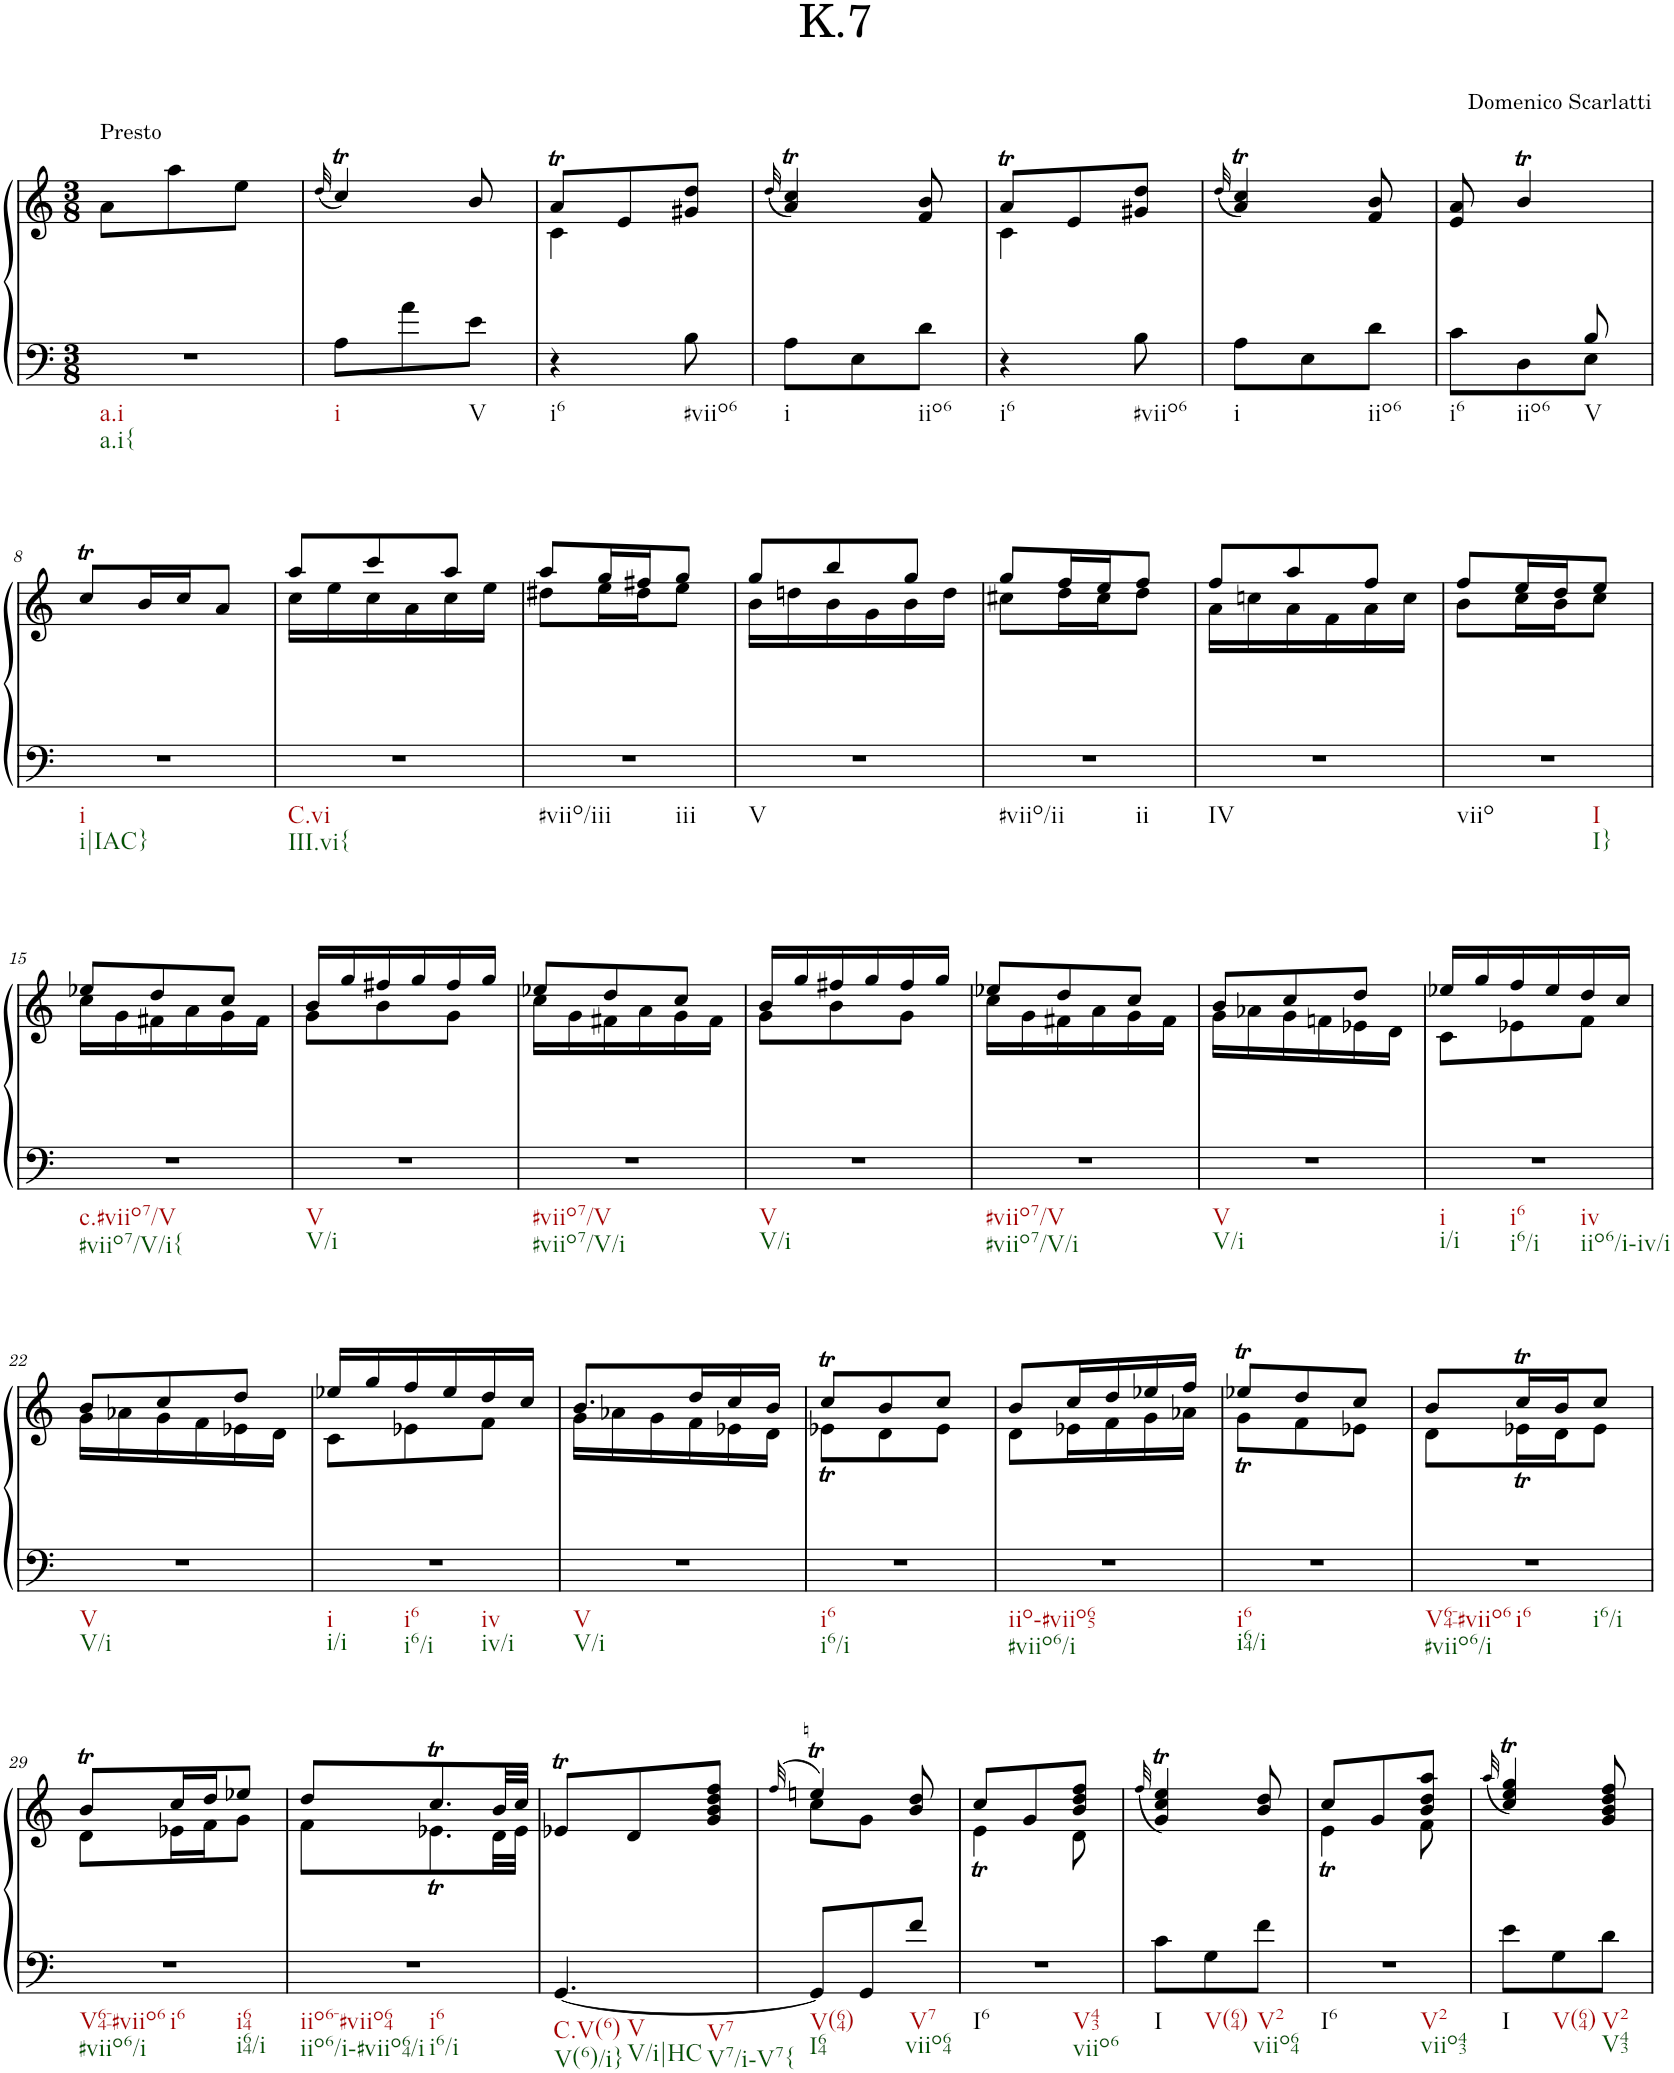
**kern	**kern
*part1	*part1
*staff2	*staff1
*I"Piano	*
*I'Pno.	*
*clefF4	*clefG2
*k[]	*k[]
*M3/8	*M3/8
=1	=1
!	!LO:TX:a:t=Presto
!LO:TX:b:t=a.i	!
!LO:TX:b:t=a.i{	!
4.r	8a\L
.	8aa\
.	8ee\J
=2	=2
.	(32qdd/
!LO:TX:b:t=i	!
8A\L	4ccT/)
8a\	.
!LO:TX:b:t=V	!
8e\J	8b/
=3	=3
*	*^
!LO:TX:b:t=i6	!	!
4r	8aT/L	4c\
.	8e/	.
!LO:TX:b:t=#viio6	!	!
8B\	8g#X/ 8dd/J	8ryy
*	*v	*v
=4	=4
.	(32qdd/
!LO:TX:b:t=i	!
8A\L	4a/T 4cc/T)
8E\	.
!LO:TX:b:t=iio6	!
8d\J	8f/ 8b/
=5	=5
*	*^
!LO:TX:b:t=i6	!	!
4r	8aT/L	4c\
.	8e/	.
!LO:TX:b:t=#viio6	!	!
8B\	8g#X/ 8dd/J	8ryy
*	*v	*v
=6	=6
.	(32qdd/
!LO:TX:b:t=i	!
8A\L	4a/T 4cc/T)
8E\	.
!LO:TX:b:t=iio6	!
8d\J	8f/ 8b/
=7	=7
*^	*
!LO:TX:b:t=i6	!	!
8c\L	4ryy	8e/ 8a/
!LO:TX:b:t=iio6	!	!
8D\	.	4bt/
!LO:TX:b:t=V	!	!
8E\J	8B/	.
!!LO:LB:g=z
=8	=8	=8
!LO:TX:b:t=i	!	!
!LO:TX:b:t=i|IAC}	!	!
*v	*v	*
4.r	8ccT/L
.	16b/L
.	16cc/J
.	8a/J
=9	=9
*	*^
!LO:TX:b:t=C.vi	!	!
!LO:TX:b:t=III.vi{	!	!
4.r	8aa/L	16cc\LL
.	.	16ee\
.	8ccc/	16cc\
.	.	16a\
.	8aa/J	16cc\
.	.	16ee\JJ
=10	=10	=10
!LO:TX:b:t=#viio/iii	!	!
!LO:TX:b:t=iii	!	!
4.r	8aa/L	8dd#X\L
.	16gg/L	16ee\L
.	16ff#X/J	16dd#\J
.	8gg/J	8ee\J
=11	=11	=11
!LO:TX:b:t=V	!	!
4.r	8gg/L	16b\LL
.	.	16ddn\
.	8bb/	16b\
.	.	16g\
.	8gg/J	16b\
.	.	16dd\JJ
=12	=12	=12
!LO:TX:b:t=#viio/ii	!	!
!LO:TX:b:t=ii	!	!
4.r	8gg/L	8cc#X\L
.	16ff/L	16dd\L
.	16ee/J	16cc#\J
.	8ff/J	8dd\J
=13	=13	=13
!LO:TX:b:t=IV	!	!
4.r	8ff/L	16a\LL
.	.	16ccn\
.	8aa/	16a\
.	.	16f\
.	8ff/J	16a\
.	.	16cc\JJ
=14	=14	=14
!LO:TX:b:t=viio	!	!
!LO:TX:b:t=I	!	!
!LO:TX:b:t=I}	!	!
4.r	8ff/L	8b\L
.	16ee/L	16cc\L
.	16dd/J	16b\J
.	8ee/J	8cc\J
!!LO:LB:g=z	!!
=15	=15	=15
!LO:TX:b:t=c.#viio7/V	!	!
!LO:TX:b:t=#viio7/V/i{	!	!
4.r	8ee-X/L	16cc\LL
.	.	16g\
.	8dd/	16f#X\
.	.	16a\
.	8cc/J	16g\
.	.	16f#\JJ
=16	=16	=16
!LO:TX:b:t=V	!	!
!LO:TX:b:t=V/i	!	!
4.r	16b/LL	8g\L
.	16gg/	.
.	16ff#X/	8b\
.	16gg/	.
.	16ff#/	8g\J
.	16gg/JJ	.
=17	=17	=17
!LO:TX:b:t=#viio7/V	!	!
!LO:TX:b:t=#viio7/V/i	!	!
4.r	8ee-X/L	16cc\LL
.	.	16g\
.	8dd/	16f#X\
.	.	16a\
.	8cc/J	16g\
.	.	16f#\JJ
=18	=18	=18
!LO:TX:b:t=V	!	!
!LO:TX:b:t=V/i	!	!
4.r	16b/LL	8g\L
.	16gg/	.
.	16ff#X/	8b\
.	16gg/	.
.	16ff#/	8g\J
.	16gg/JJ	.
=19	=19	=19
!LO:TX:b:t=#viio7/V	!	!
!LO:TX:b:t=#viio7/V/i	!	!
4.r	8ee-X/L	16cc\LL
.	.	16g\
.	8dd/	16f#X\
.	.	16a\
.	8cc/J	16g\
.	.	16f#\JJ
=20	=20	=20
!LO:TX:b:t=V	!	!
!LO:TX:b:t=V/i	!	!
4.r	8b/L	16g\LL
.	.	16a-X\
.	8cc/	16g\
.	.	16fn\
.	8dd/J	16e-X\
.	.	16d\JJ
=21	=21	=21
!LO:TX:b:t=i	!	!
!LO:TX:b:t=i/i	!	!
!LO:TX:b:t=i6	!	!
!LO:TX:b:t=i6/i	!	!
!LO:TX:b:t=iv	!	!
!LO:TX:b:t=iio6/i-iv/i	!	!
4.r	16ee-X/LL	8c\L
.	16gg/	.
.	16ff/	8e-X\
.	16ee-/	.
.	16dd/	8f\J
.	16cc/JJ	.
!!LO:LB:g=z	!!
=22	=22	=22
!LO:TX:b:t=V	!	!
!LO:TX:b:t=V/i	!	!
4.r	8b/L	16g\LL
.	.	16a-X\
.	8cc/	16g\
.	.	16f\
.	8dd/J	16e-X\
.	.	16d\JJ
=23	=23	=23
!LO:TX:b:t=i	!	!
!LO:TX:b:t=i/i	!	!
!LO:TX:b:t=i6	!	!
!LO:TX:b:t=i6/i	!	!
!LO:TX:b:t=iv	!	!
!LO:TX:b:t=iv/i	!	!
4.r	16ee-X/LL	8c\L
.	16gg/	.
.	16ff/	8e-X\
.	16ee-/	.
.	16dd/	8f\J
.	16cc/JJ	.
=24	=24	=24
!LO:TX:b:t=V	!	!
!LO:TX:b:t=V/i	!	!
4.r	8.b/L	16g\LL
.	.	16a-X\
.	.	16g\
.	16dd/L	16f\
.	16cc/	16e-X\
.	16b/JJ	16d\JJ
=25	=25	=25
!LO:TX:b:t=i6	!	!
!LO:TX:b:t=i6/i	!	!
4.r	8ccT/L	8e-XT\L
.	8b/	8d\
.	8cc/J	8e-\J
=26	=26	=26
!LO:TX:b:t=iio-#viio65	!	!
!LO:TX:b:t=#viio6/i	!	!
4.r	8b/L	8d\L
.	16cc/L	16e-X\L
.	16dd/	16f\
.	16ee-X/	16g\
.	16ff/JJ	16a-X\JJ
=27	=27	=27
!LO:TX:b:t=i6	!	!
!LO:TX:b:t=i64/i	!	!
4.r	8ee-XT/L	8gT\L
.	8dd/	8f\
.	8cc/J	8e-X\J
=28	=28	=28
!LO:TX:b:t=V64-#viio6	!	!
!LO:TX:b:t=#viio6/i	!	!
!LO:TX:b:t=i6	!	!
!LO:TX:b:t=i6/i	!	!
4.r	8b/L	8d\L
.	16ccT/L	16e-XT\L
.	16b/J	16d\J
.	8cc/J	8e-\J
!!LO:LB:g=z	!!
=29	=29	=29
!LO:TX:b:t=V64-#viio6	!	!
!LO:TX:b:t=#viio6/i	!	!
!LO:TX:b:t=i6	!	!
!LO:TX:b:t=i64	!	!
!LO:TX:b:t=i64/i	!	!
4.r	8bt/L	8d\L
.	16cc/L	16e-X\L
.	16dd/J	16f\J
.	8ee-X/J	8g\J
=30	=30	=30
!LO:TX:b:t=iio6-#viio64	!	!
!LO:TX:b:t=iio6/i-#viio64/i	!	!
!LO:TX:b:t=i6	!	!
!LO:TX:b:t=i6/i	!	!
4.r	8dd/L	8f\L
.	8.ccT/	8.e-XT\
.	32b/LL	32d\LL
.	32cc/JJJ	32e-\JJJ
=31	=31	=31
!LO:TX:b:t=C.V(6)	!	!
!LO:TX:b:t=V(6)/i}	!	!
!LO:TX:b:t=V	!	!
!LO:TX:b:t=V/i|HC	!	!
!LO:TX:b:t=V7	!	!
!LO:TX:b:t=V7/i-V7{	!	!
*	*v	*v
[4.GG/	8e-XT/L
.	8d/
.	8g/ 8b/ 8dd/ 8ff/J
=32	=32
.	(32qff/
*	*^
!LO:TX:b:t=V(64)	!	!
!LO:TX:b:t=I64	!	!
8GG/L]	4eent/)	8cc\L
8GG/	.	8g\J
!LO:TX:b:t=V7	!	!
!LO:TX:b:t=viio64	!	!
8f/J	8b/ 8dd/	8ryy
=33	=33	=33
!LO:TX:b:t=I6	!	!
!LO:TX:b:t=V43	!	!
!LO:TX:b:t=viio6	!	!
4.r	8cc/L	4et\
.	8g/	.
.	8b/ 8dd/ 8ff/J	8d\
*	*v	*v
=34	=34
.	(32qff/
!LO:TX:b:t=I	!
8c\L	4g/T 4cc/T 4ee/T)
!LO:TX:b:t=V(64)	!
8G\	.
!LO:TX:b:t=V2	!
!LO:TX:b:t=viio64	!
8f\J	8b/ 8dd/
=35	=35
*	*^
!LO:TX:b:t=I6	!	!
!LO:TX:b:t=V2	!	!
!LO:TX:b:t=viio43	!	!
4.r	8cc/L	4et\
.	8g/	.
.	8b/ 8dd/ 8aa/J	8f\
*	*v	*v
=36	=36
.	(32qaa/
!LO:TX:b:t=I	!
8e\L	4cc/T 4ee/T 4gg/T)
!LO:TX:b:t=V(64)	!
8G\	.
!LO:TX:b:t=V2	!
!LO:TX:b:t=V43	!
8d\J	8g/ 8b/ 8dd/ 8ff/
=	=
*-	*-
